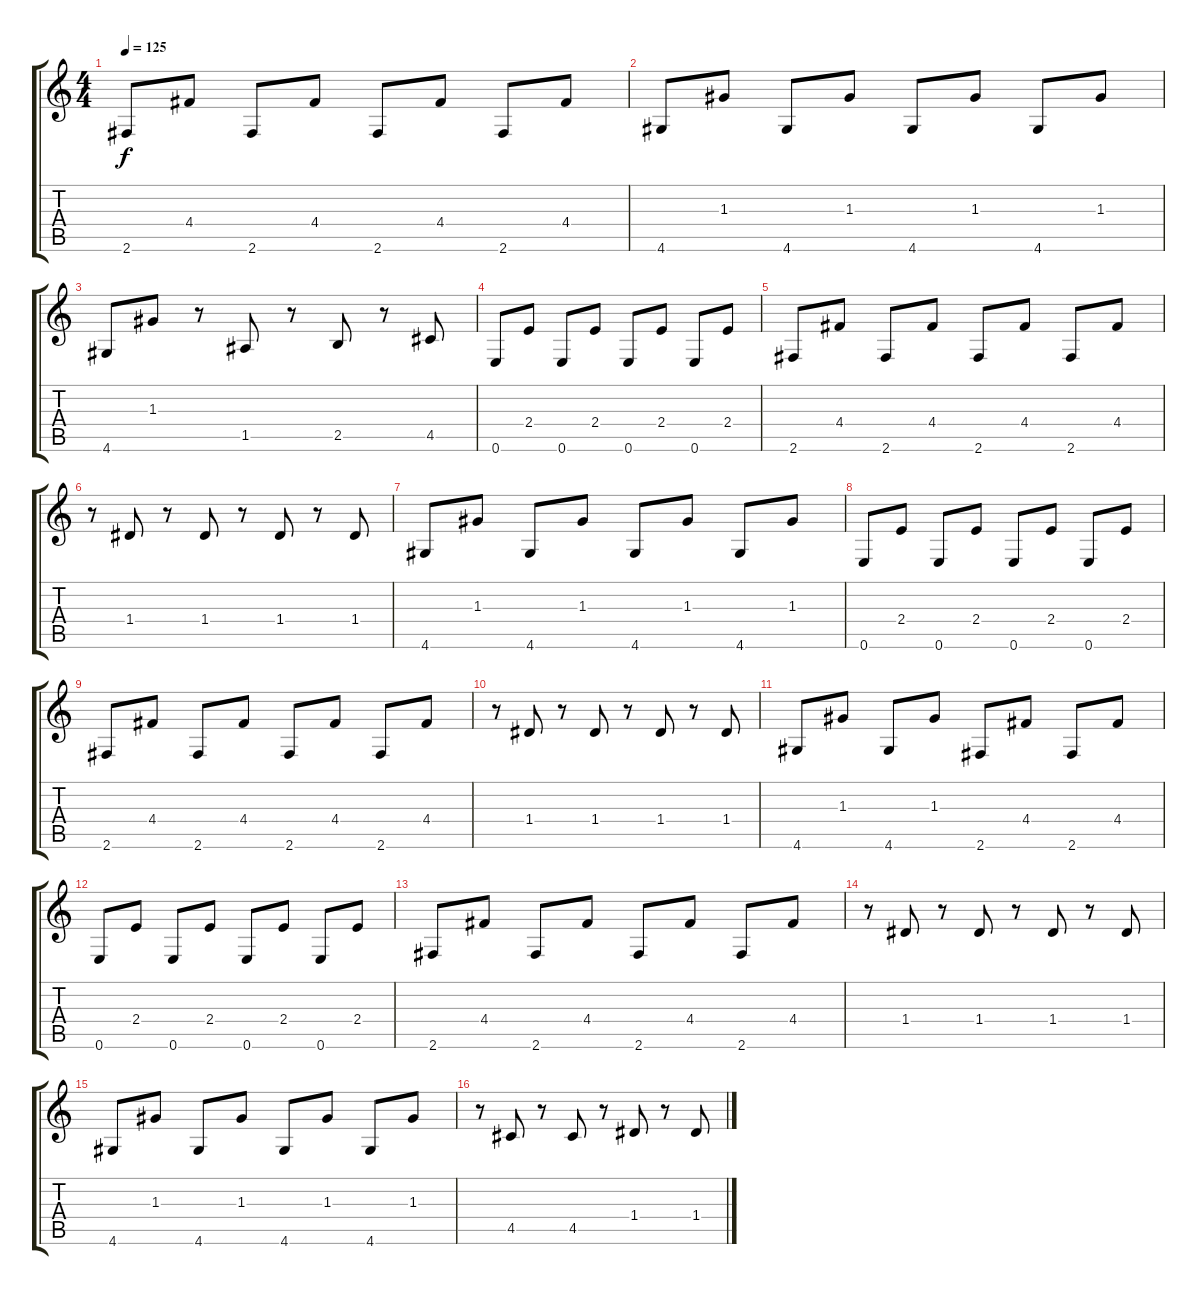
\track "" {instrument electricbassfinger}
\staff {score tabs}
\tuning (E4 B3 G3 D3 A2 E2) {hide}
\ts (4 4)
\tempo 125
\clef g2
\ks c
2.6.8{dy f} 4.4.8 2.6.8 4.4.8 2.6.8 4.4.8 2.6.8 4.4.8 |
4.6.8 1.3.8 4.6.8 1.3.8 4.6.8 1.3.8 4.6.8 1.3.8 |
4.6.8 1.3.8 r.8 1.5.8 r.8 2.5.8 r.8 4.5.8 |
0.6.8 2.4.8 0.6.8 2.4.8 0.6.8 2.4.8 0.6.8 2.4.8 |
2.6.8 4.4.8 2.6.8 4.4.8 2.6.8 4.4.8 2.6.8 4.4.8 |
r.8 1.4.8 r.8 1.4.8 r.8 1.4.8 r.8 1.4.8 |
4.6.8 1.3.8 4.6.8 1.3.8 4.6.8 1.3.8 4.6.8 1.3.8 |
0.6.8 2.4.8 0.6.8 2.4.8 0.6.8 2.4.8 0.6.8 2.4.8 |
2.6.8 4.4.8 2.6.8 4.4.8 2.6.8 4.4.8 2.6.8 4.4.8 |
r.8 1.4.8 r.8 1.4.8 r.8 1.4.8 r.8 1.4.8 |
4.6.8 1.3.8 4.6.8 1.3.8 2.6.8 4.4.8 2.6.8 4.4.8 |
0.6.8 2.4.8 0.6.8 2.4.8 0.6.8 2.4.8 0.6.8 2.4.8 |
2.6.8 4.4.8 2.6.8 4.4.8 2.6.8 4.4.8 2.6.8 4.4.8 |
r.8 1.4.8 r.8 1.4.8 r.8 1.4.8 r.8 1.4.8 |
4.6.8 1.3.8 4.6.8 1.3.8 4.6.8 1.3.8 4.6.8 1.3.8 |
r.8 4.5.8 r.8 4.5.8 r.8 1.4.8 r.8 1.4.8
